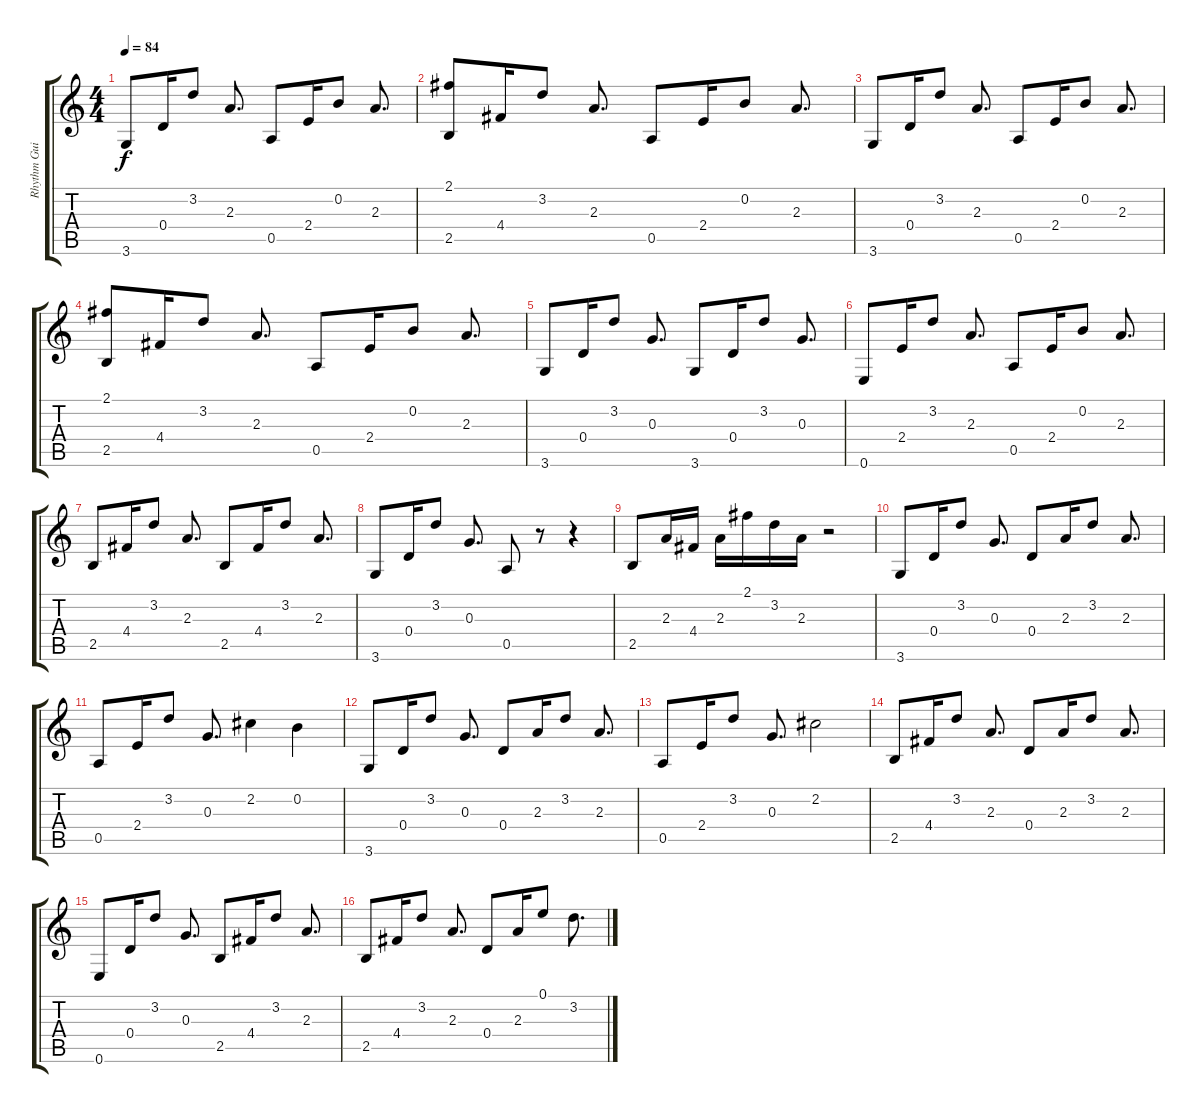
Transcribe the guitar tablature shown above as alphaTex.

\track ("Rhythm Guitar" "Rhythm Gui") {instrument acousticguitarsteel}
\staff {score tabs}
\tuning (E4 B3 G3 D3 A2 E2) {hide}
\ts (4 4)
\tempo 84
\clef g2
\ks c
3.6.8{dy f} 0.4.16 3.2.8 2.3.8{d} 0.5.8 2.4.16 0.2.8 2.3.8{d} |
(2.1 2.5).8 4.4.16 3.2.8 2.3.8{d} 0.5.8 2.4.16 0.2.8 2.3.8{d} |
3.6.8 0.4.16 3.2.8 2.3.8{d} 0.5.8 2.4.16 0.2.8 2.3.8{d} |
(2.1 2.5).8 4.4.16 3.2.8 2.3.8{d} 0.5.8 2.4.16 0.2.8 2.3.8{d} |
3.6.8 0.4.16 3.2.8 0.3.8{d} 3.6.8 0.4.16 3.2.8 0.3.8{d} |
0.6.8 2.4.16 3.2.8 2.3.8{d} 0.5.8 2.4.16 0.2.8 2.3.8{d} |
2.5.8 4.4.16 3.2.8 2.3.8{d} 2.5.8 4.4.16 3.2.8 2.3.8{d} |
3.6.8 0.4.16 3.2.8 0.3.8{d} 0.5.8 r.8 r.4 |
2.5.8 2.3.16 4.4.16 2.3.16 2.1.16 3.2.16 2.3.16 r.2 |
3.6.8 0.4.16 3.2.8 0.3.8{d} 0.4.8 2.3.16 3.2.8 2.3.8{d} |
0.5.8 2.4.16 3.2.8 0.3.8{d} 2.2.4 0.2.4 |
3.6.8 0.4.16 3.2.8 0.3.8{d} 0.4.8 2.3.16 3.2.8 2.3.8{d} |
0.5.8 2.4.16 3.2.8 0.3.8{d} 2.2.2 |
2.5.8 4.4.16 3.2.8 2.3.8{d} 0.4.8 2.3.16 3.2.8 2.3.8{d} |
0.6.8 0.4.16 3.2.8 0.3.8{d} 2.5.8 4.4.16 3.2.8 2.3.8{d} |
2.5.8 4.4.16 3.2.8 2.3.8{d} 0.4.8 2.3.16 0.1.8 3.2.8{d}
